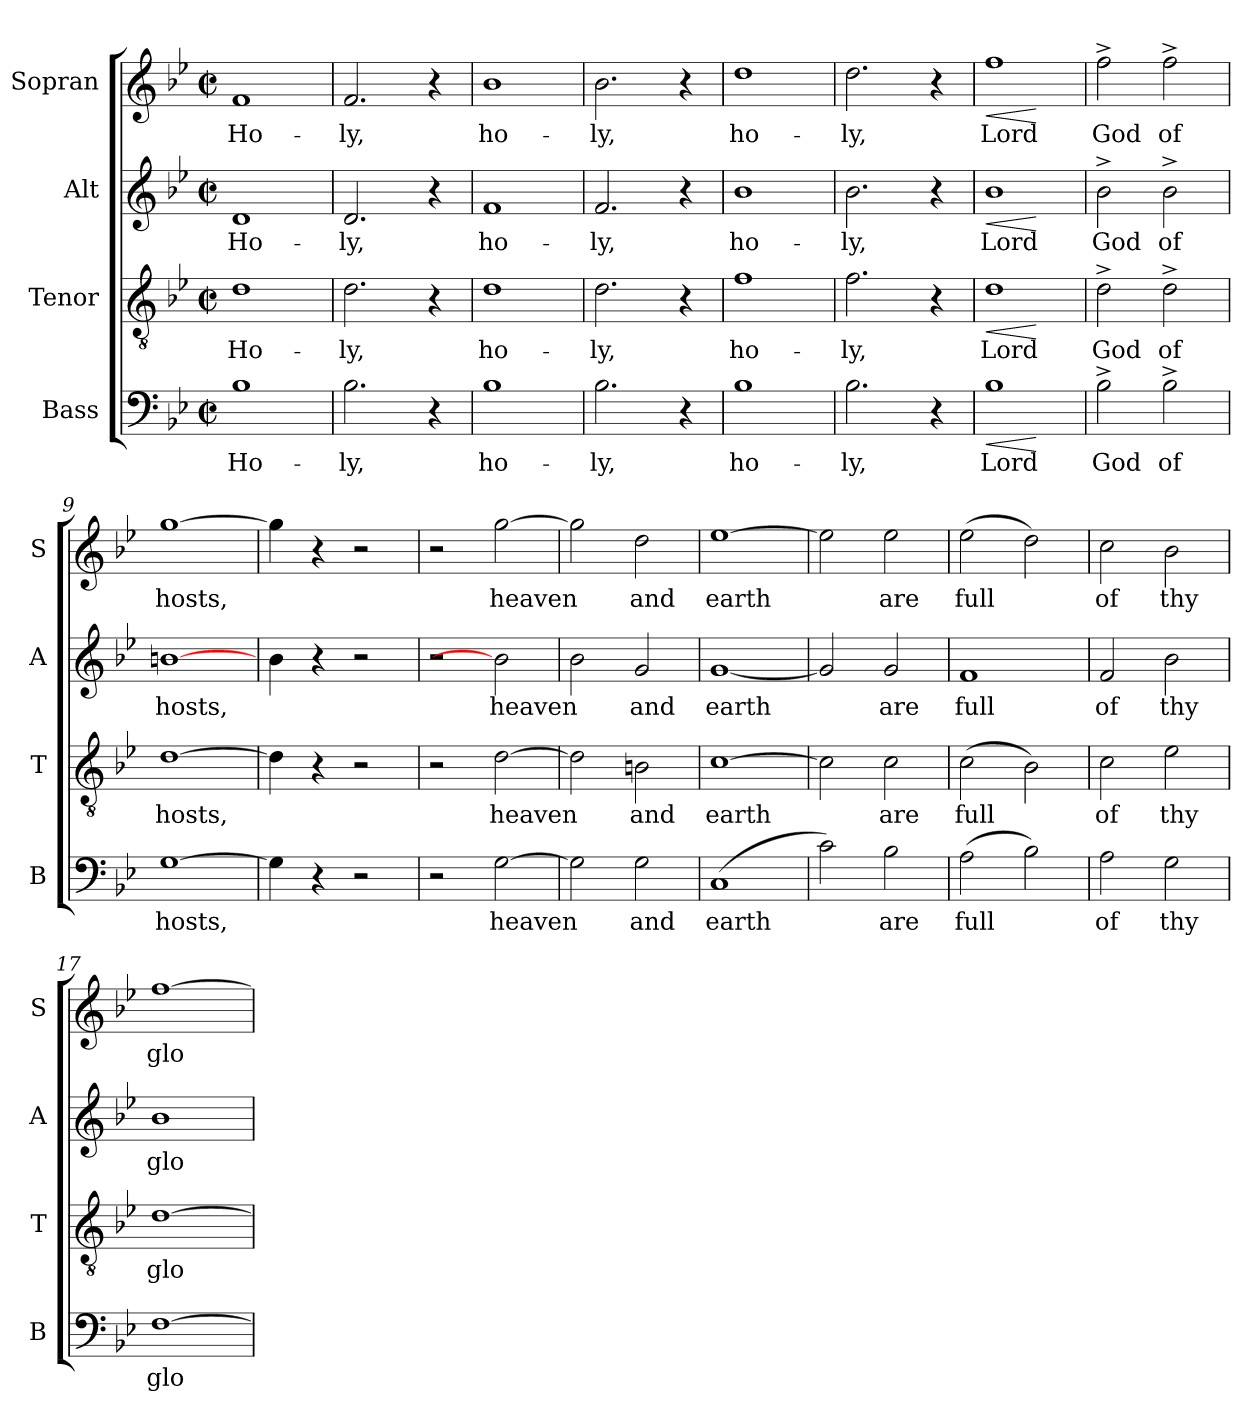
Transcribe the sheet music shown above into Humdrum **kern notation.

**kern	**text	**dynam	**kern	**text	**dynam	**kern	**text	**dynam	**kern	**text	**dynam
*part4	*part4	*part4	*part3	*part3	*part3	*part2	*part2	*part2	*part1	*part1	*part1
*staff4	*staff4	*staff4	*staff3	*staff3	*staff3	*staff2	*staff2	*staff2	*staff1	*staff1	*staff1
*I"Bass	*	*	*I"Tenor	*	*	*I"Alt	*	*	*I"Sopran	*	*
*I'B	*	*	*I'T	*	*	*I'A	*	*	*I'S	*	*
*clefF4	*	*	*clefGv2	*	*	*clefG2	*	*	*clefG2	*	*
*k[b-e-]	*	*	*k[b-e-]	*	*	*k[b-e-]	*	*	*k[b-e-]	*	*
*B-:	*	*	*B-:	*	*	*B-:	*	*	*B-:	*	*
*M2/2	*	*	*M2/2	*	*	*M2/2	*	*	*M2/2	*	*
*met(c|)	*	*	*met(c|)	*	*	*met(c|)	*	*	*met(c|)	*	*
=1	=1	=1	=1	=1	=1	=1	=1	=1	=1	=1	=1
!	!LO:LY:b	!	!	!LO:LY:b	!	!	!LO:LY:b	!	!	!LO:LY:b	!
1B-	Ho-	.	1d	Ho-	.	1d	Ho-	.	1f	Ho-	.
=2	=2	=2	=2	=2	=2	=2	=2	=2	=2	=2	=2
!	!LO:LY:b	!	!	!LO:LY:b	!	!	!LO:LY:b	!	!	!LO:LY:b	!
2.B-\	-ly,	.	2.d\	-ly,	.	2.d/	-ly,	.	2.f/	-ly,	.
4r	.	.	4r	.	.	4r	.	.	4r	.	.
=3	=3	=3	=3	=3	=3	=3	=3	=3	=3	=3	=3
!	!LO:LY:b	!	!	!LO:LY:b	!	!	!LO:LY:b	!	!	!LO:LY:b	!
1B-	ho-	.	1d	ho-	.	1f	ho-	.	1b-	ho-	.
=4	=4	=4	=4	=4	=4	=4	=4	=4	=4	=4	=4
!	!LO:LY:b	!	!	!LO:LY:b	!	!	!LO:LY:b	!	!	!LO:LY:b	!
2.B-\	-ly,	.	2.d\	-ly,	.	2.f/	-ly,	.	2.b-\	-ly,	.
4r	.	.	4r	.	.	4r	.	.	4r	.	.
=5	=5	=5	=5	=5	=5	=5	=5	=5	=5	=5	=5
!	!LO:LY:b	!	!	!LO:LY:b	!	!	!LO:LY:b	!	!	!LO:LY:b	!
1B-	ho-	.	1f	ho-	.	1b-	ho-	.	1dd	ho-	.
=6	=6	=6	=6	=6	=6	=6	=6	=6	=6	=6	=6
!	!LO:LY:b	!	!	!LO:LY:b	!	!	!LO:LY:b	!	!	!LO:LY:b	!
2.B-\	-ly,	.	2.f\	-ly,	.	2.b-\	-ly,	.	2.dd\	-ly,	.
4r	.	.	4r	.	.	4r	.	.	4r	.	.
=7	=7	=7	=7	=7	=7	=7	=7	=7	=7	=7	=7
!	!LO:LY:b	!LO:HP:b	!	!LO:LY:b	!LO:HP:b	!	!LO:LY:b	!LO:HP:b	!	!LO:LY:b	!LO:HP:b
1B-	Lord	<	1d	Lord	<	1b-	Lord	<	1ff	Lord	<
.	.	[	.	.	[	.	.	[	.	.	[
!!LO:LB:g=z
=8	=8	=8	=8	=8	=8	=8	=8	=8	=8	=8	=8
!	!LO:LY:b	!	!	!LO:LY:b	!	!	!LO:LY:b	!	!	!LO:LY:b	!
2B-^\	God	.	2d^\	God	.	2b-^\	God	.	2ff^\	God	.
!	!LO:LY:b	!	!	!LO:LY:b	!	!	!LO:LY:b	!	!	!LO:LY:b	!
2B-^\	of	.	2d^\	of	.	2b-^\	of	.	2ff^\	of	.
=9	=9	=9	=9	=9	=9	=9	=9	=9	=9	=9	=9
!	!LO:LY:b	!	!	!LO:LY:b	!	!	!LO:LY:b	!	!	!LO:LY:b	!
[1G	hosts,	.	[1d	hosts,	.	[1bn	hosts,	.	[1gg	hosts,	.
=10	=10	=10	=10	=10	=10	=10	=10	=10	=10	=10	=10
4G\]	.	.	4d\]	.	.	4b-\	.	.	4gg\]	.	.
4r	.	.	4r	.	.	4r	.	.	4r	.	.
2r	.	.	2r	.	.	2r	.	.	2r	.	.
=11	=11	=11	=11	=11	=11	=11	=11	=11	=11	=11	=11
2r	.	.	2r	.	.	2r	.	.	2r	.	.
!	!LO:LY:b	!	!	!LO:LY:b	!	!	!LO:LY:b	!	!	!LO:LY:b	!
[2G\	heaven	.	[2d\	heaven	.	2b\]	heaven	.	[2gg\	heaven	.
=12	=12	=12	=12	=12	=12	=12	=12	=12	=12	=12	=12
2G\]	.	.	2d\]	.	.	2b-\	.	.	2gg\]	.	.
!	!LO:LY:b	!	!	!LO:LY:b	!	!	!LO:LY:b	!	!	!LO:LY:b	!
2G\	and	.	2Bn\	and	.	2g/	and	.	2dd\	and	.
=13	=13	=13	=13	=13	=13	=13	=13	=13	=13	=13	=13
!	!LO:LY:b	!	!	!LO:LY:b	!	!	!LO:LY:b	!	!	!LO:LY:b	!
(>1C	earth	.	[1c	earth	.	[1g	earth	.	[1ee-	earth	.
=14	=14	=14	=14	=14	=14	=14	=14	=14	=14	=14	=14
2c\)	.	.	2c\]	.	.	2g/]	.	.	2ee-\]	.	.
!	!LO:LY:b	!	!	!LO:LY:b	!	!	!LO:LY:b	!	!	!LO:LY:b	!
2B-\	are	.	2c\	are	.	2g/	are	.	2ee-\	are	.
!!LO:PB:g=z
=15	=15	=15	=15	=15	=15	=15	=15	=15	=15	=15	=15
!	!LO:LY:b	!	!	!LO:LY:b	!	!	!LO:LY:b	!	!	!LO:LY:b	!
(>2A\	full	.	(>2c\	full	.	1f	full	.	(>2ee-\	full	.
2B-\)	.	.	2B-\)	.	.	.	.	.	2dd\)	.	.
=16	=16	=16	=16	=16	=16	=16	=16	=16	=16	=16	=16
!	!LO:LY:b	!	!	!LO:LY:b	!	!	!LO:LY:b	!	!	!LO:LY:b	!
2A\	of	.	2c\	of	.	2f/	of	.	2cc\	of	.
!	!LO:LY:b	!	!	!LO:LY:b	!	!	!LO:LY:b	!	!	!LO:LY:b	!
2G\	thy	.	2e-\	thy	.	2b-\	thy	.	2b-\	thy	.
=17	=17	=17	=17	=17	=17	=17	=17	=17	=17	=17	=17
!	!LO:LY:b	!	!	!LO:LY:b	!	!	!LO:LY:b	!	!	!LO:LY:b	!
[1F	glo-	.	[1d	glo-	.	1b-	glo-	.	[1ff	glo-	.
=	=	=	=	=	=	=	=	=	=	=	=
*-	*-	*-	*-	*-	*-	*-	*-	*-	*-	*-	*-
